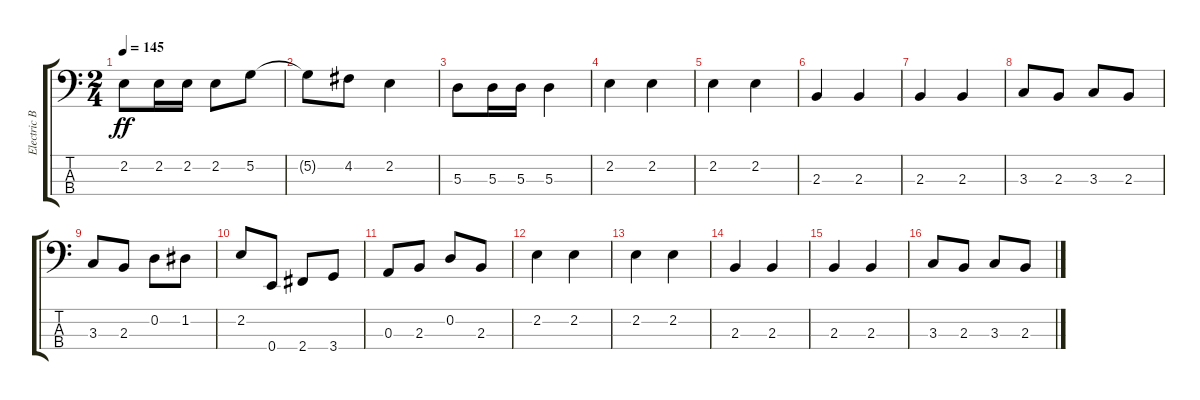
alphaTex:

\track ("Electric Bass" "Electric B") {instrument electricbasspick}
\staff {score tabs}
\tuning (G2 D2 A1 E1) {hide}
\ts (2 4)
\tempo 145
\clef f4
\ks c
2.2.8{dy ff} 2.2.16 2.2.16 2.2.8 5.2.8 |
5.2{t}.8 4.2.8 2.2.4 |
5.3.8 5.3.16 5.3.16 5.3.4 |
2.2.4 2.2.4 |
2.2.4 2.2.4 |
2.3.4 2.3.4 |
2.3.4 2.3.4 |
3.3.8 2.3.8 3.3.8 2.3.8 |
3.3.8 2.3.8 0.2.8 1.2.8 |
2.2.8 0.4.8 2.4.8 3.4.8 |
0.3.8 2.3.8 0.2.8 2.3.8 |
2.2.4 2.2.4 |
2.2.4 2.2.4 |
2.3.4 2.3.4 |
2.3.4 2.3.4 |
3.3.8 2.3.8 3.3.8 2.3.8
